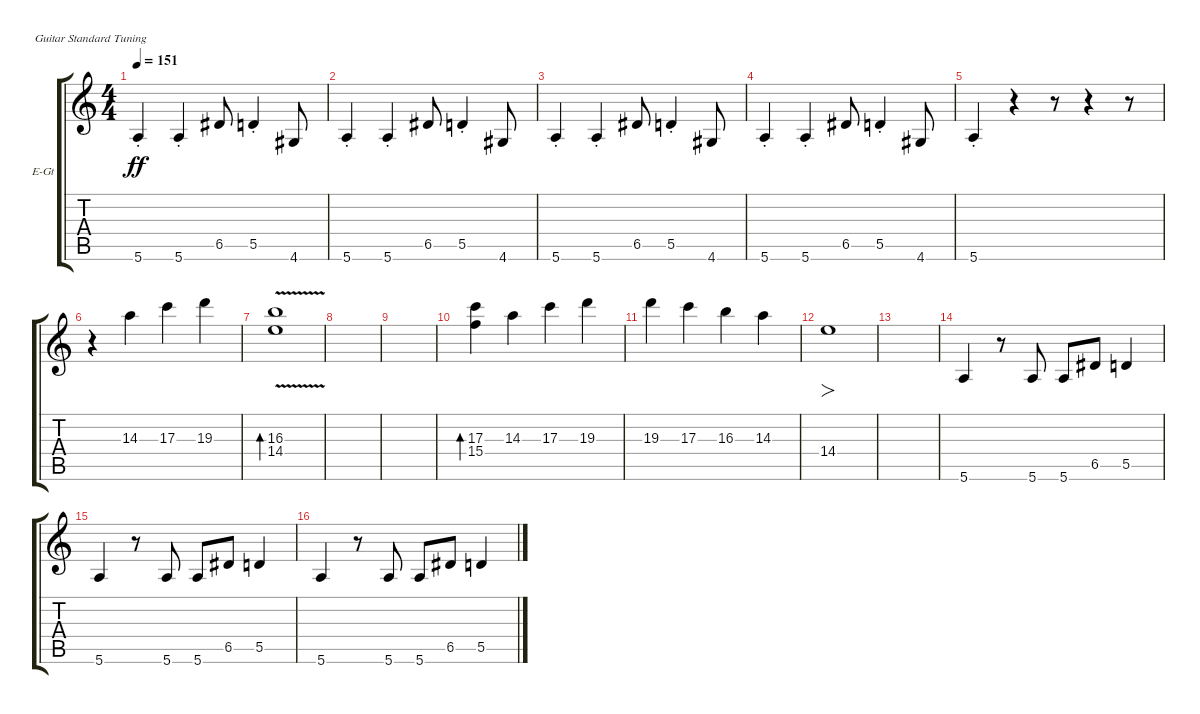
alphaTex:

\defaultSystemsLayout 4
\bracketExtendMode groupsimilarinstruments
\firstSystemTrackNameOrientation horizontal
\otherSystemsTrackNameOrientation horizontal
\track ("Cook" "E-Gt") {instrument electricguitarclean}
\staff {score tabs}
\tuning (E4 B3 G3 D3 A2 E2)
\ts (4 4)
\tempo 151
\clef g2
\ks c
5.6{st}.4{dy ff} 5.6{st}.4 6.5.8 5.5{st}.4 4.6.8 |
5.6{st}.4 5.6{st}.4 6.5.8 5.5{st}.4 4.6.8 |
5.6{st}.4 5.6{st}.4 6.5.8 5.5{st}.4 4.6.8 |
5.6{st}.4 5.6{st}.4 6.5.8 5.5{st}.4 4.6.8 |
5.6{st}.4 r.4 r.8 r.4 r.8 |
r.4 14.3.4 17.3.4 19.3.4 |
(16.3{v} 14.4).1{bd 113} |
|
|
(15.4 17.3).4{bd 72} 14.3.4 17.3.4 19.3.4 |
19.3.4 17.3.4 16.3.4 14.3.4 |
14.4.1{fo} |
|
5.6.4 r.8 5.6.8 5.6.8 6.5.8 5.5.4 |
5.6.4 r.8 5.6.8 5.6.8 6.5.8 5.5.4 |
5.6.4 r.8 5.6.8 5.6.8 6.5.8 5.5.4
